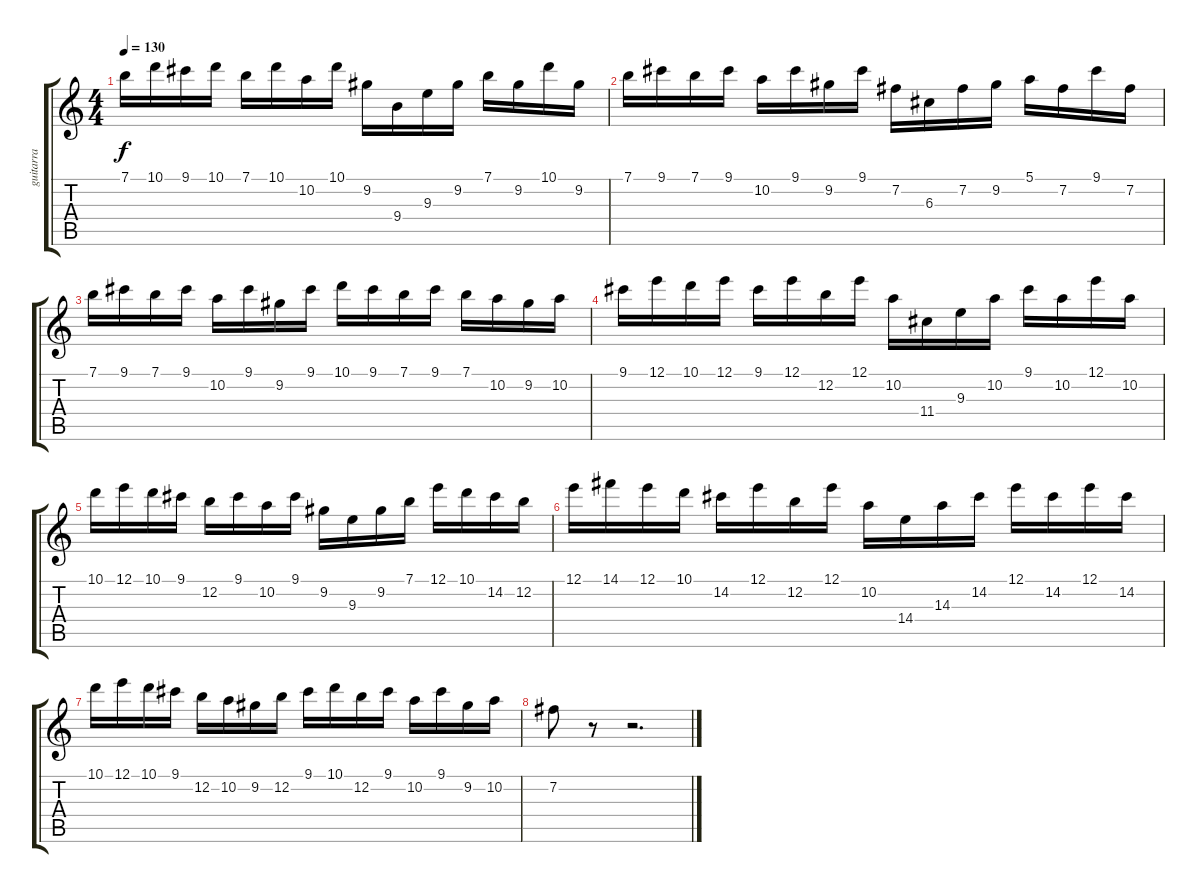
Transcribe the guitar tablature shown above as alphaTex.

\track ("guitarra" "guitarra") {instrument distortionguitar}
\staff {score tabs}
\tuning (E4 B3 G3 D3 A2 E2) {hide}
\ts (4 4)
\tempo 130
\clef g2
\ks c
7.1.16{dy f} 10.1.16 9.1.16 10.1.16 7.1.16 10.1.16 10.2.16 10.1.16 9.2.16 9.4.16 9.3.16 9.2.16 7.1.16 9.2.16 10.1.16 9.2.16 |
7.1.16 9.1.16 7.1.16 9.1.16 10.2.16 9.1.16 9.2.16 9.1.16 7.2.16 6.3.16 7.2.16 9.2.16 5.1.16 7.2.16 9.1.16 7.2.16 |
7.1.16 9.1.16 7.1.16 9.1.16 10.2.16 9.1.16 9.2.16 9.1.16 10.1.16 9.1.16 7.1.16 9.1.16 7.1.16 10.2.16 9.2.16 10.2.16 |
9.1.16 12.1.16 10.1.16 12.1.16 9.1.16 12.1.16 12.2.16 12.1.16 10.2.16 11.4.16 9.3.16 10.2.16 9.1.16 10.2.16 12.1.16 10.2.16 |
10.1.16 12.1.16 10.1.16 9.1.16 12.2.16 9.1.16 10.2.16 9.1.16 9.2.16 9.3.16 9.2.16 7.1.16 12.1.16 10.1.16 14.2.16 12.2.16 |
12.1.16 14.1.16 12.1.16 10.1.16 14.2.16 12.1.16 12.2.16 12.1.16 10.2.16 14.4.16 14.3.16 14.2.16 12.1.16 14.2.16 12.1.16 14.2.16 |
10.1.16 12.1.16 10.1.16 9.1.16 12.2.16 10.2.16 9.2.16 12.2.16 9.1.16 10.1.16 12.2.16 9.1.16 10.2.16 9.1.16 9.2.16 10.2.16 |
7.2.8 r.8 r.2{d}
